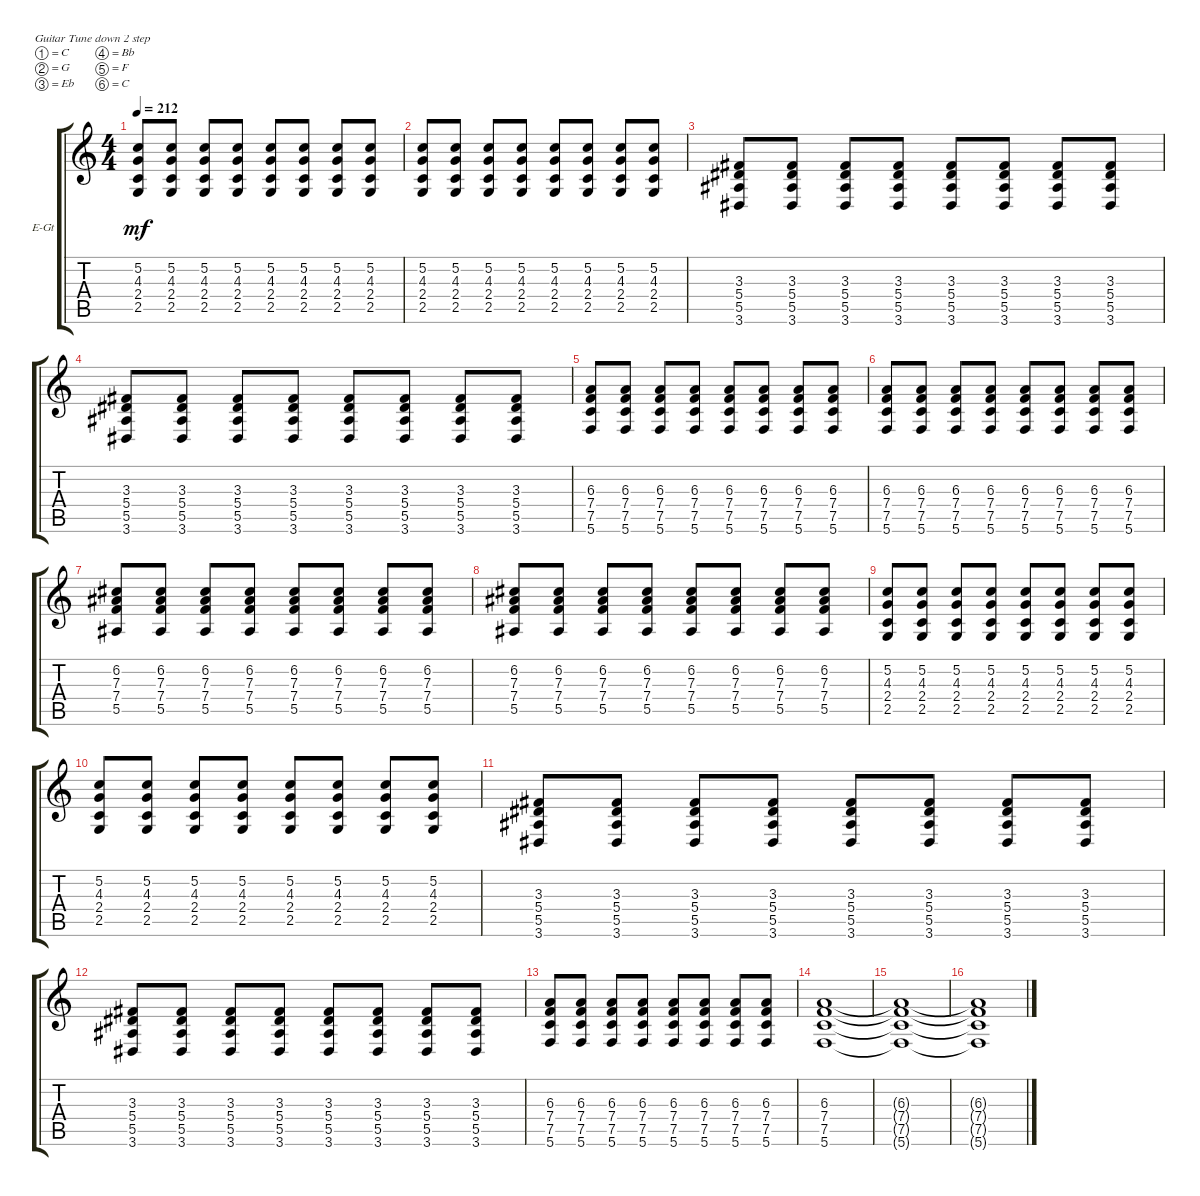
\defaultSystemsLayout 4
\bracketExtendMode groupsimilarinstruments
\firstSystemTrackNameOrientation horizontal
\otherSystemsTrackNameOrientation horizontal
\track ("Knight Rhythm" "E-Gt") {instrument overdrivenguitar}
\staff {score tabs}
\tuning (C4 G3 Eb3 Bb2 F2 C2)
\ts (4 4)
\tempo 212
\clef g2
\ks c
(2.5 2.4 4.3 5.2).8{dy mf} (2.5 2.4 4.3 5.2).8 (2.5 2.4 4.3 5.2).8 (2.5 2.4 4.3 5.2).8 (2.5 2.4 4.3 5.2).8 (2.5 2.4 4.3 5.2).8 (2.5 2.4 4.3 5.2).8 (2.5 2.4 4.3 5.2).8 |
(2.5 2.4 4.3 5.2).8 (2.5 2.4 4.3 5.2).8 (2.5 2.4 4.3 5.2).8 (2.5 2.4 4.3 5.2).8 (2.5 2.4 4.3 5.2).8 (2.5 2.4 4.3 5.2).8 (2.5 2.4 4.3 5.2).8 (2.5 2.4 4.3 5.2).8 |
(3.6 5.5 5.4 3.3).8 (3.6 5.5 5.4 3.3).8 (3.6 5.5 5.4 3.3).8 (3.6 5.5 5.4 3.3).8 (3.6 5.5 5.4 3.3).8 (3.6 5.5 5.4 3.3).8 (3.6 5.5 5.4 3.3).8 (3.3 5.4 5.5 3.6).8 |
(3.6 5.5 5.4 3.3).8 (3.6 5.5 5.4 3.3).8 (3.6 5.5 5.4 3.3).8 (3.6 5.5 5.4 3.3).8 (3.6 5.5 5.4 3.3).8 (3.6 5.5 5.4 3.3).8 (3.6 5.5 5.4 3.3).8 (3.6 5.5 5.4 3.3).8 |
(6.3 7.4 7.5 5.6).8 (6.3 7.4 7.5 5.6).8 (6.3 7.4 7.5 5.6).8 (6.3 7.4 7.5 5.6).8 (6.3 7.4 7.5 5.6).8 (6.3 7.4 7.5 5.6).8 (6.3 7.4 7.5 5.6).8 (6.3 7.4 7.5 5.6).8 |
(6.3 7.4 7.5 5.6).8 (6.3 7.4 7.5 5.6).8 (6.3 7.4 7.5 5.6).8 (6.3 7.4 7.5 5.6).8 (6.3 7.4 7.5 5.6).8 (6.3 7.4 7.5 5.6).8 (6.3 7.4 7.5 5.6).8 (6.3 7.4 7.5 5.6).8 |
(5.5 7.4 7.3 6.2).8 (5.5 7.4 7.3 6.2).8 (5.5 7.4 7.3 6.2).8 (5.5 7.4 7.3 6.2).8 (5.5 7.4 7.3 6.2).8 (5.5 7.4 7.3 6.2).8 (5.5 7.4 7.3 6.2).8 (5.5 7.4 7.3 6.2).8 |
(5.5 7.4 7.3 6.2).8 (5.5 7.4 7.3 6.2).8 (5.5 7.4 7.3 6.2).8 (5.5 7.4 7.3 6.2).8 (5.5 7.4 7.3 6.2).8 (5.5 7.4 7.3 6.2).8 (5.5 7.4 7.3 6.2).8 (5.5 7.4 7.3 6.2).8 |
(2.5 2.4 4.3 5.2).8 (2.5 2.4 4.3 5.2).8 (2.5 2.4 4.3 5.2).8 (2.5 2.4 4.3 5.2).8 (2.5 2.4 4.3 5.2).8 (2.5 2.4 4.3 5.2).8 (2.5 2.4 4.3 5.2).8 (2.5 2.4 4.3 5.2).8 |
(2.5 2.4 4.3 5.2).8 (2.5 2.4 4.3 5.2).8 (2.5 2.4 4.3 5.2).8 (2.5 2.4 4.3 5.2).8 (2.5 2.4 4.3 5.2).8 (2.5 2.4 4.3 5.2).8 (2.5 2.4 4.3 5.2).8 (2.5 2.4 4.3 5.2).8 |
(3.6 5.5 5.4 3.3).8 (3.6 5.5 5.4 3.3).8 (3.6 5.5 5.4 3.3).8 (3.6 5.5 5.4 3.3).8 (3.6 5.5 5.4 3.3).8 (3.6 5.5 5.4 3.3).8 (3.6 5.5 5.4 3.3).8 (3.3 5.4 5.5 3.6).8 |
(3.6 5.5 5.4 3.3).8 (3.6 5.5 5.4 3.3).8 (3.6 5.5 5.4 3.3).8 (3.6 5.5 5.4 3.3).8 (3.6 5.5 5.4 3.3).8 (3.6 5.5 5.4 3.3).8 (3.6 5.5 5.4 3.3).8 (3.6 5.5 5.4 3.3).8 |
(6.3 7.4 7.5 5.6).8 (6.3 7.4 7.5 5.6).8 (6.3 7.4 7.5 5.6).8 (6.3 7.4 7.5 5.6).8 (6.3 7.4 7.5 5.6).8 (6.3 7.4 7.5 5.6).8 (6.3 7.4 7.5 5.6).8 (6.3 7.4 7.5 5.6).8 |
(6.3 7.4 7.5 5.6).1 |
(5.6{t} 7.5{t} 7.4{t} 6.3{t}).1 |
(5.6{t} 7.5{t} 7.4{t} 6.3{t}).1
